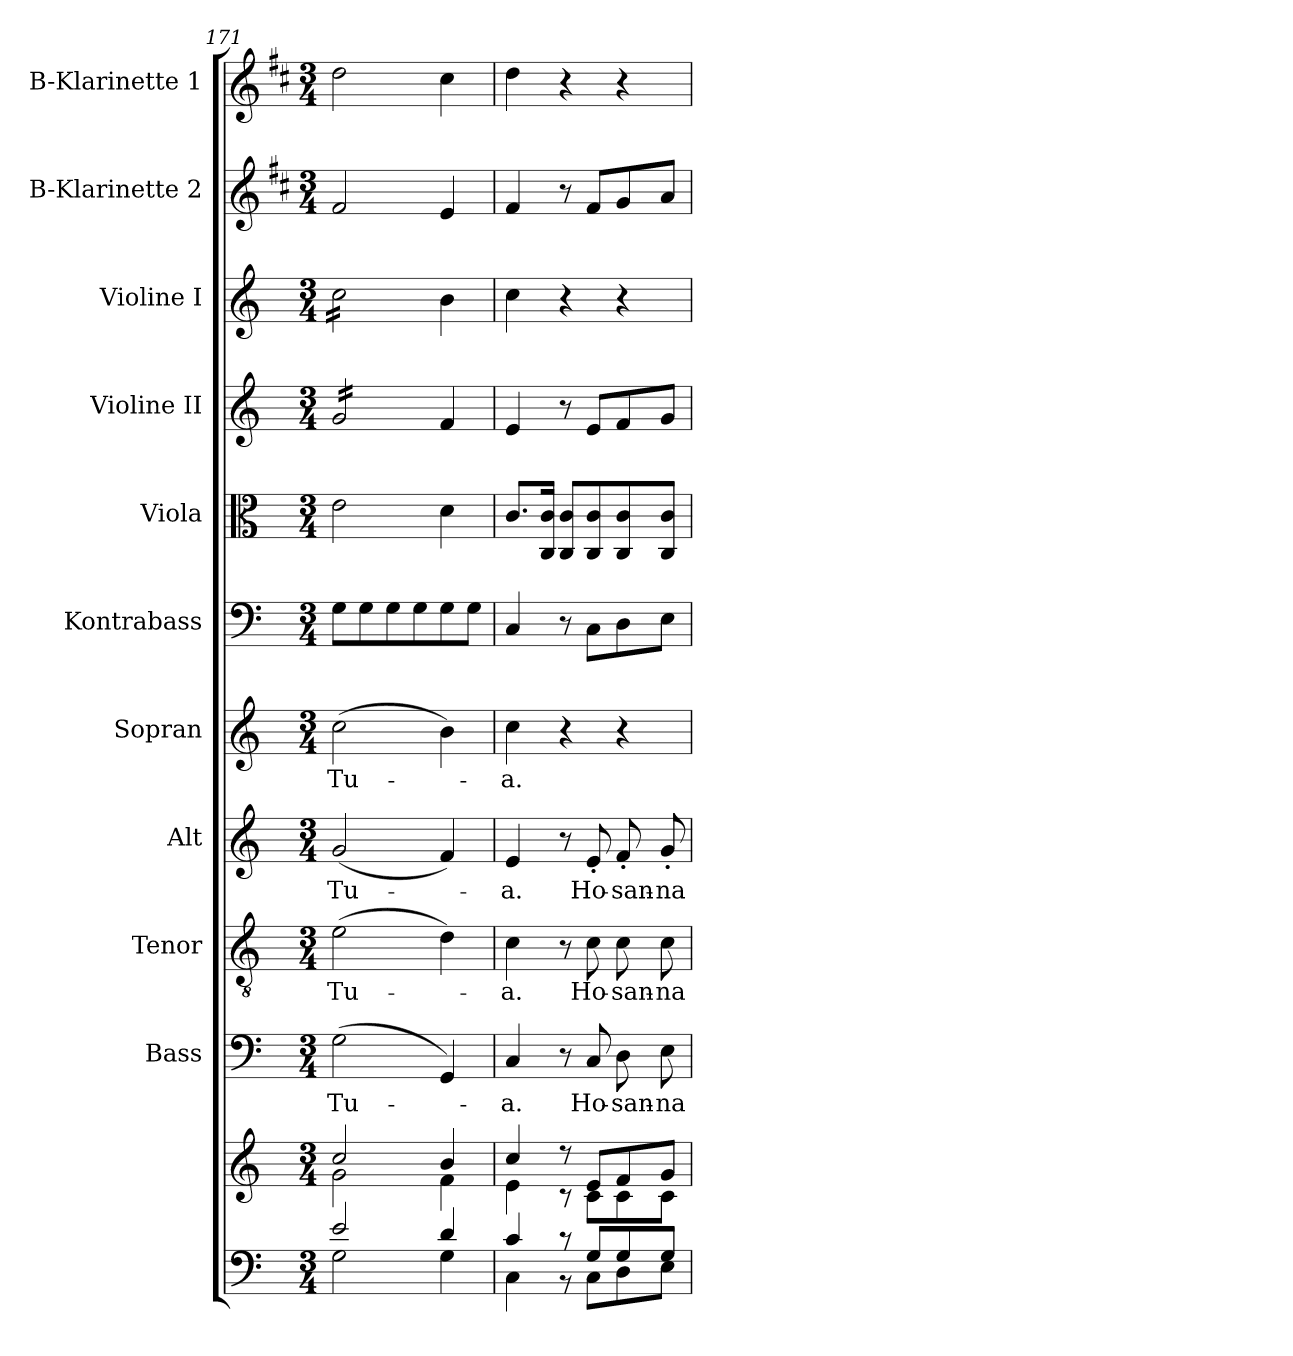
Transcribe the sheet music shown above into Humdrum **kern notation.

**kern	**kern	**kern	**text	**kern	**text	**kern	**text	**kern	**text	**kern	**kern	**kern	**kern	**kern	**kern
*part11	*part11	*part10	*part10	*part9	*part9	*part8	*part8	*part7	*part7	*part6	*part5	*part4	*part3	*part2	*part1
*staff12	*staff11	*staff10	*staff10	*staff9	*staff9	*staff8	*staff8	*staff7	*staff7	*staff6	*staff5	*staff4	*staff3	*staff2	*staff1
*	*	*I"Bass	*	*I"Tenor	*	*I"Alt	*	*I"Sopran	*	*I"Kontrabass	*I"Viola	*I"Violine II	*I"Violine I	*I"B-Klarinette 2	*I"B-Klarinette 1
*	*	*I'B.	*	*I'T.	*	*I'A.	*	*I'S.	*	*I'Kb.	*I'Vla.	*I'Vl. II	*I'Vl. I	*I'B Kl. 2	*I'B Kl. 1
*clefF4	*clefG2	*clefF4	*	*clefGv2	*	*clefG2	*	*clefG2	*	*clefF4	*clefC3	*clefG2	*clefG2	*clefG2	*clefG2
*	*	*	*	*	*	*	*	*	*	*ITrd7c12	*	*	*	*ITrd1c2	*ITrd1c2
*k[]	*k[]	*k[]	*	*k[]	*	*k[]	*	*k[]	*	*k[]	*k[]	*k[]	*k[]	*k[]	*k[]
*C:	*C:	*C:	*	*C:	*	*C:	*	*C:	*	*C:	*C:	*C:	*C:	*C:	*C:
*M3/4	*M3/4	*M3/4	*	*M3/4	*	*M3/4	*	*M3/4	*	*M3/4	*M3/4	*M3/4	*M3/4	*M3/4	*M3/4
=171	=171	=171	=171	=171	=171	=171	=171	=171	=171	=171	=171	=171	=171	=171	=171
*^	*^	*	*	*	*	*	*	*	*	*	*	*	*	*	*
!	!	!	!	!	!LO:LY:b	!	!LO:LY:b	!	!LO:LY:b	!	!LO:LY:b	!	!	!	!	!	!
*	*	*	*	*	*	*	*	*	*	*	*	*	*	*tremolo	*	*	*
*	*	*	*	*	*	*	*	*	*	*	*	*	*	*	*tremolo	*	*
2e/	2G\	2cc/	2g\	(>2G\	Tu-	(>2e\	Tu-	(<2g/	Tu-	(>2cc\	Tu-	8GG\L	2e\	16g/LL	16cc\LL	2e/	2cc\
.	.	.	.	.	.	.	.	.	.	.	.	.	.	16g/	16cc\	.	.
.	.	.	.	.	.	.	.	.	.	.	.	8GG\	.	16g/	16cc\	.	.
.	.	.	.	.	.	.	.	.	.	.	.	.	.	16g/	16cc\	.	.
.	.	.	.	.	.	.	.	.	.	.	.	8GG\	.	16g/	16cc\	.	.
.	.	.	.	.	.	.	.	.	.	.	.	.	.	16g/	16cc\	.	.
.	.	.	.	.	.	.	.	.	.	.	.	8GG\	.	16g/	16cc\	.	.
.	.	.	.	.	.	.	.	.	.	.	.	.	.	16g/JJ	16cc\JJ	.	.
*	*	*	*	*	*	*	*	*	*	*	*	*	*	*	*Xtremolo	*	*
*	*	*	*	*	*	*	*	*	*	*	*	*	*	*Xtremolo	*	*	*
4d/	4G\	4b/	4f\	4GG/)	.	4d\)	.	4f/)	.	4b\)	.	8GG\	4d\	4f/	4b\	4d/	4b\
.	.	.	.	.	.	.	.	.	.	.	.	8GG\J	.	.	.	.	.
=172	=172	=172	=172	=172	=172	=172	=172	=172	=172	=172	=172	=172	=172	=172	=172	=172	=172
!	!	!	!	!	!LO:LY:b	!	!LO:LY:b	!	!LO:LY:b	!	!LO:LY:b	!	!	!	!	!	!
4c/	4C\	4cc/	4e\	4C/	-a.	4c\	-a.	4e/	-a.	4cc\	-a.	4CC/	8.c/L	4e/	4cc\	4e/	4cc\
.	.	.	.	.	.	.	.	.	.	.	.	.	16C/ 16c/Jk	.	.	.	.
8r	8r	8r	8r	8r	.	8r	.	8r	.	4r	.	8r	8C/ 8c/L	8r	4r	8r	4r
!	!	!	!	!	!LO:LY:b	!	!LO:LY:b	!	!LO:LY:b	!	!	!	!	!	!	!	!
8G/L	8C\L	8e/L	8c\L	8C/	Ho-	8c\	Ho-	8e'</	Ho-	.	.	8CC\L	8C/ 8c/	8e/L	.	8e/L	.
!	!	!	!	!	!LO:LY:b	!	!LO:LY:b	!	!LO:LY:b	!	!	!	!	!	!	!	!
8G/	8D\	8f/	8c\	8D\	-san-	8c\	-san-	8f'</	-san-	4r	.	8DD\	8C/ 8c/	8f/	4r	8f/	4r
!	!	!	!	!	!LO:LY:b	!	!LO:LY:b	!	!LO:LY:b	!	!	!	!	!	!	!	!
8G/J	8E\J	8g/J	8c\J	8E\	-na	8c\	-na	8g'</	-na	.	.	8EE\J	8C/ 8c/J	8g/J	.	8g/J	.
*v	*v	*	*	*	*	*	*	*	*	*	*	*	*	*	*	*	*
*	*v	*v	*	*	*	*	*	*	*	*	*	*	*	*	*	*
=	=	=	=	=	=	=	=	=	=	=	=	=	=	=	=
*-	*-	*-	*-	*-	*-	*-	*-	*-	*-	*-	*-	*-	*-	*-	*-
